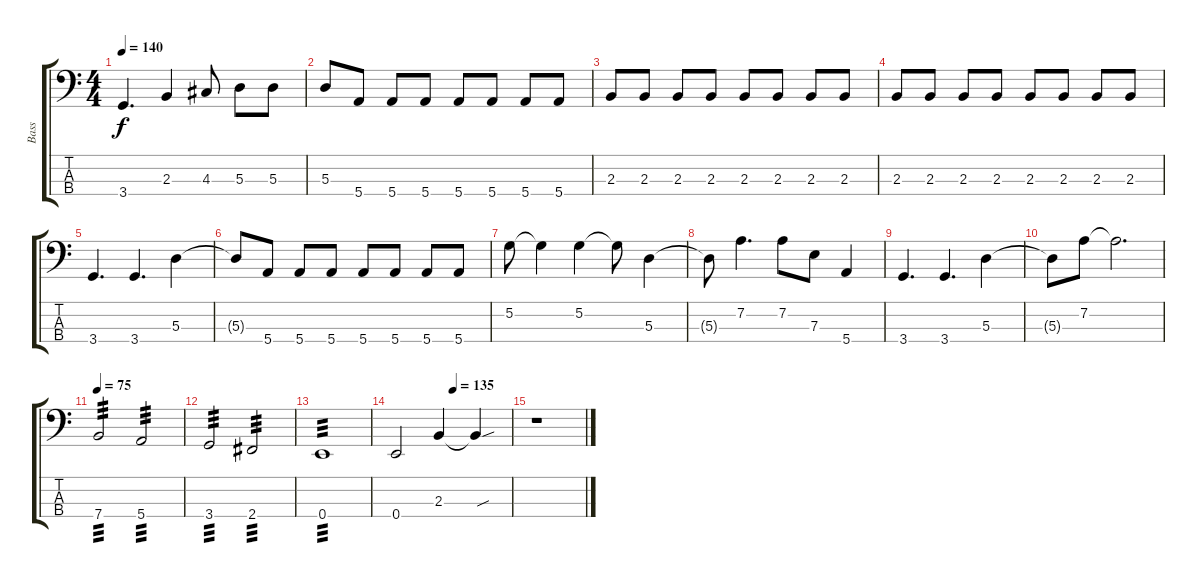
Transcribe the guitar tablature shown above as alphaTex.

\track ("Bass" "Bass") {instrument electricbassfinger}
\staff {score tabs}
\tuning (G2 D2 A1 E1) {hide}
\ts (4 4)
\tempo 140
\clef f4
\ks c
3.4.4{d dy f} 2.3.4 4.3.8 5.3.8 5.3.8 |
5.3.8 5.4.8 5.4.8 5.4.8 5.4.8 5.4.8 5.4.8 5.4.8 |
2.3.8 2.3.8 2.3.8 2.3.8 2.3.8 2.3.8 2.3.8 2.3.8 |
2.3.8 2.3.8 2.3.8 2.3.8 2.3.8 2.3.8 2.3.8 2.3.8 |
3.4.4{d} 3.4.4{d} 5.3.4 |
5.3{t}.8 5.4.8 5.4.8 5.4.8 5.4.8 5.4.8 5.4.8 5.4.8 |
5.2.8 5.2{t}.4 5.2.4 5.2{t}.8 5.3.4 |
5.3{t}.8 7.2.4{d} 7.2.8 7.3.8 5.4.4 |
3.4.4{d} 3.4.4{d} 5.3.4 |
5.3{t}.8 7.2.8 7.2{t}.2{d} |
\tempo 75
7.4.2{tp 3} 5.4.2{tp 3} |
3.4.2{tp 3} 2.4.2{tp 3} |
0.4.1{tp 3} |
\tempo (135 0.5)
0.4.2 2.3.4 2.3{sou t}.4 |
r.1
